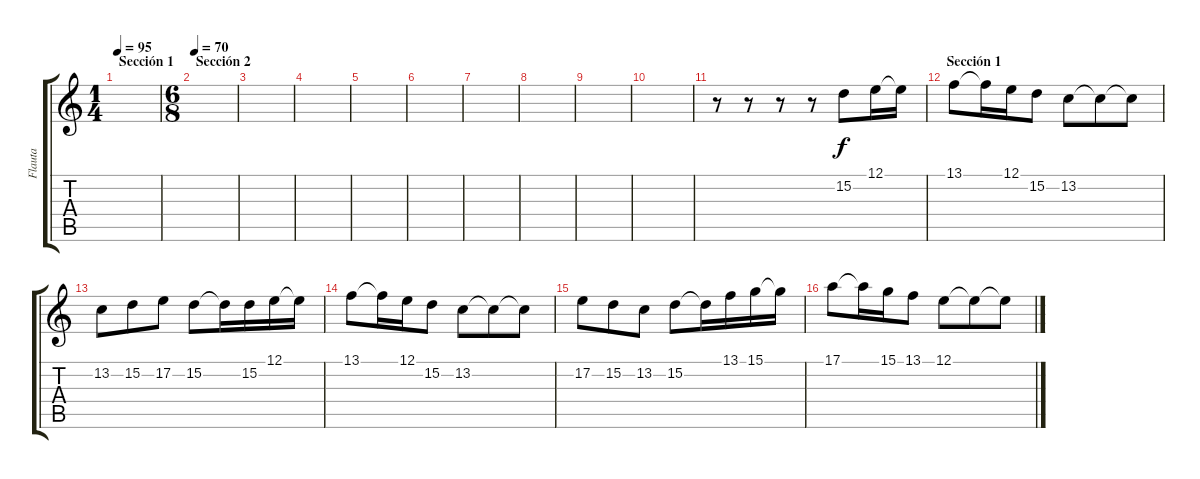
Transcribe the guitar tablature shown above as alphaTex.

\track ("Flauta" "Flauta") {instrument flute}
\staff {score tabs}
\tuning (E4 B3 G3 D3 A2 E2) {hide}
\ts (1 4)
\section ("" "Sección 1")
\tempo 95
\tempo 70
\tempo 95
\clef g2
\ks c
|
\ts (6 8)
\section ("" "Sección 2")
\tempo 70
|
|
|
|
|
|
|
|
|
r.8 r.8 r.8 r.8 15.2.8 12.1.16 12.1{t}.16 |
\section ("" "Sección 1")
13.1.8 13.1{t}.16 12.1.16 15.2.8 13.2.8 13.2{t}.8 13.2{t}.8 |
13.2.8 15.2.8 17.2.8 15.2.8 15.2{t}.16 15.2.16 12.1.16 12.1{t}.16 |
13.1.8 13.1{t}.16 12.1.16 15.2.8 13.2.8 13.2{t}.8 13.2{t}.8 |
17.2.8 15.2.8 13.2.8 15.2.8 15.2{t}.16 13.1.16 15.1.16 15.1{t}.16 |
17.1.8 17.1{t}.16 15.1.16 13.1.8 12.1.8 12.1{t}.8 12.1{t}.8
